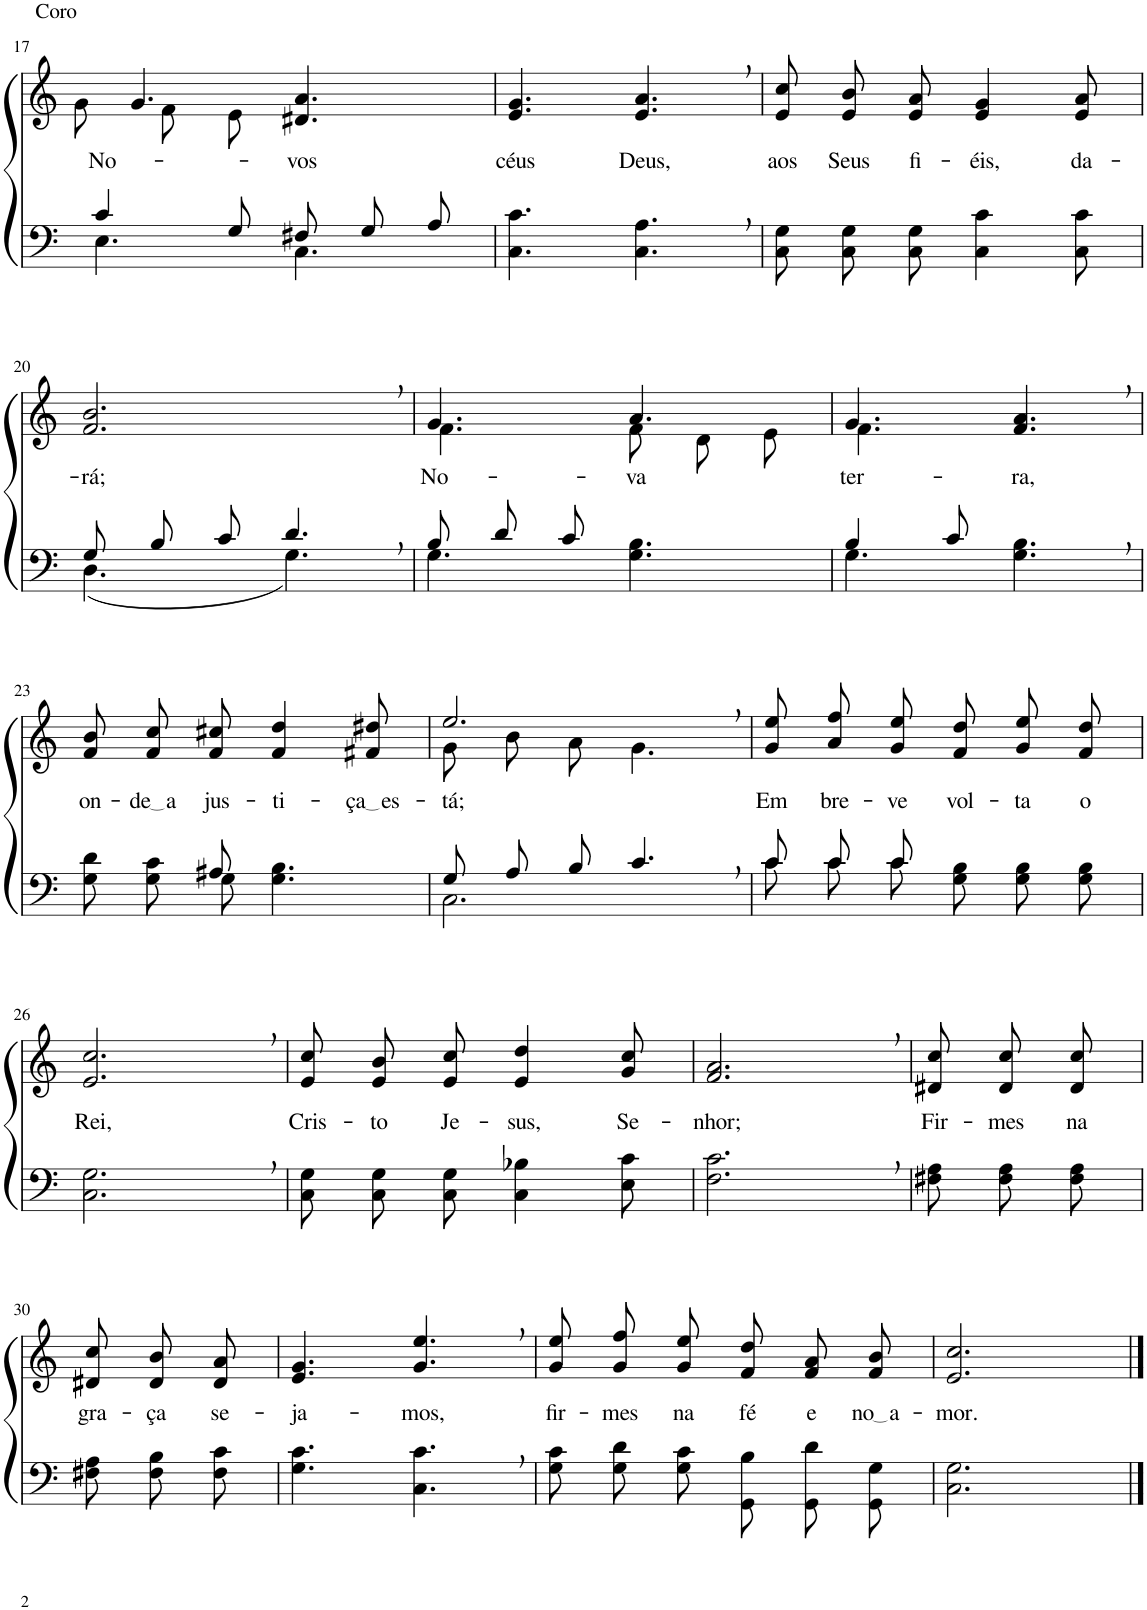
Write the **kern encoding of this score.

**kern	**kern	**text
*part2	*part1	*part1
*staff2	*staff1	*staff1
*I"Parte III e IV	*I"Parte I e II	*
!!LO:PB:g=z
*clefF4	*clefG2	*
*Trd1c2	*Trd1c2	*
*k[]	*k[]	*
*M6/8	*M6/8	*
=17	=17	=17
*^	*	*
!	!	!LO:TX:a:t=Coro	!
!	!	!	!LO:LY:b
*	*	*^	*
4c/	4.E\	4.g/	8g\L	No-
.	.	.	8f\	.
8G/	.	.	8e\J	.
!	!	!	!	!LO:LY:b
8F#X/L	4.C\	4.d#X/ 4.a/	4.ryy	-vos
8G/	.	.	.	.
8A/J	.	.	.	.
*v	*v	*	*	*
*	*v	*v	*
=18	=18	=18
!	!	!LO:LY:b
4.C\ 4.c\	4.e/ 4.g/	céus
!	!	!LO:LY:b
4.C\, 4.A\,	4.e/, 4.a/,	Deus,
=19	=19	=19
!	!	!LO:LY:b
8C\ 8G\L	8e/ 8cc/L	aos
!	!	!LO:LY:b
8C\ 8G\	8e/ 8b/	Seus
!	!	!LO:LY:b
8C\ 8G\J	8e/ 8a/J	fi-
!	!	!LO:LY:b
4C\ 4c\	4e/ 4g/	-éis,
!	!	!LO:LY:b
8C\ 8c\	8e/ 8a/	da-
!!LO:LB:g=z
=20	=20	=20
*^	*	*
!	!	!	!LO:LY:b
8G/L	(4.D\	2.f/, 2.b/,	-rá;
8B/	.	.	.
8c/J	.	.	.
4.d,/	4.G\)	.	.
=21	=21	=21	=21
!	!	!	!LO:LY:b
*	*	*^	*
8B/L	4.G\	4.g/	4.f\	No-
8d/	.	.	.	.
8c/J	.	.	.	.
!	!	!	!	!LO:LY:b
4.ryy	4.G\ 4.B\	4.a/	8f\L	-va
.	.	.	8d\	.
.	.	.	8e\J	.
=22	=22	=22	=22	=22
!	!	!	!	!LO:LY:b
4B/	4.G\	4.g/	4.f\	ter-
8c/	.	.	.	.
!	!	!	!	!LO:LY:b
4.ryy	4.G\ 4.B\	4.f/, 4.a/,	4.ryy	-ra,
!!LO:LB:g=z
=23	=23	=23	=23	=23
!	!	!	!	!LO:LY:b
*	*	*v	*v	*
8G\ 8d\L	4ryy	8f/ 8b/L	on-
!	!	!	!LO:LY:b
8G\ 8c\	.	8f/ 8cc/	de a
!	!	!	!LO:LY:b
8G\J	8A#X/	8f/ 8cc#X/J	jus-
!	!	!	!LO:LY:b
4.G\ 4.B\	4.ryy	4f/ 4dd/	-ti-
!	!	!	!LO:LY:b
.	.	8f#X/ 8dd#X/	ça es
=24	=24	=24	=24
!	!	!	!LO:LY:b
*	*	*^	*
8G/L	2.C\	2.ee,/	8g\L	-tá;
8A/	.	.	8b\	.
8B/J	.	.	8a\J	.
4.c,/	.	.	4.g\	.
=25	=25	=25	=25	=25
!	!	!	!	!LO:LY:b
*	*	*v	*v	*
8c/L	8c\L	8g\ 8ee\L	Em
!	!	!	!LO:LY:b
8c/	8c\	8a\ 8ff\	bre-
!	!	!	!LO:LY:b
8c/J	8c\J	8g\ 8ee\J	-ve
!	!	!	!LO:LY:b
4.ryy	8G\ 8B\L	8f/ 8dd/L	vol-
!	!	!	!LO:LY:b
.	8G\ 8B\	8g/ 8ee/	-ta
!	!	!	!LO:LY:b
.	8G\ 8B\J	8f/ 8dd/J	o
!!LO:LB:g=z
=26	=26	=26	=26
!	!	!	!LO:LY:b
*v	*v	*	*
2.C\, 2.G\,	2.e/, 2.cc/,	Rei,
=27	=27	=27
!	!	!LO:LY:b
8C\ 8G\L	8e/ 8cc/L	Cris-
!	!	!LO:LY:b
8C\ 8G\	8e/ 8b/	-to
!	!	!LO:LY:b
8C\ 8G\J	8e/ 8cc/J	Je-
!	!	!LO:LY:b
4C\ 4B-X\	4e/ 4dd/	-sus,
!	!	!LO:LY:b
8E\ 8c\	8g/ 8cc/	Se-
=28	=28	=28
!	!	!LO:LY:b
2.F\, 2.c\,	2.f/, 2.a/,	-nhor;
=29	=29	=29
!	!	!LO:LY:b
8F#X\ 8A\L	8d#X/ 8cc/L	Fir-
!	!	!LO:LY:b
8F#\ 8A\	8d#/ 8cc/	-mes
!	!	!LO:LY:b
8F#\ 8A\J	8d#/ 8cc/J	na
!!LO:LB:g=z
=30	=30	=30
!	!	!LO:LY:b
8F#X\ 8A\L	8d#X/ 8cc/L	gra-
!	!	!LO:LY:b
8F#\ 8B\	8d#/ 8b/	-ça
!	!	!LO:LY:b
8F#\ 8c\J	8d#/ 8a/J	se-
=31	=31	=31
!	!	!LO:LY:b
4.G\ 4.c\	4.e/ 4.g/	-ja-
!	!	!LO:LY:b
4.C\, 4.c\,	4.g/, 4.ee/,	-mos,
=32	=32	=32
!	!	!LO:LY:b
8G\ 8c\L	8g\ 8ee\L	fir-
!	!	!LO:LY:b
8G\ 8d\	8g\ 8ff\	-mes
!	!	!LO:LY:b
8G\ 8c\J	8g\ 8ee\J	na
!	!	!LO:LY:b
8GG/ 8B/L	8f/ 8dd/L	fé
!	!	!LO:LY:b
8GG/ 8d/	8f/ 8a/	e
!	!	!LO:LY:b
8GG/ 8G/J	8f/ 8b/J	no a
=33	=33	=33
!	!	!LO:LY:b
2.C\ 2.G\	2.e/ 2.cc/	-mor.
==	==	==
*-	*-	*-
